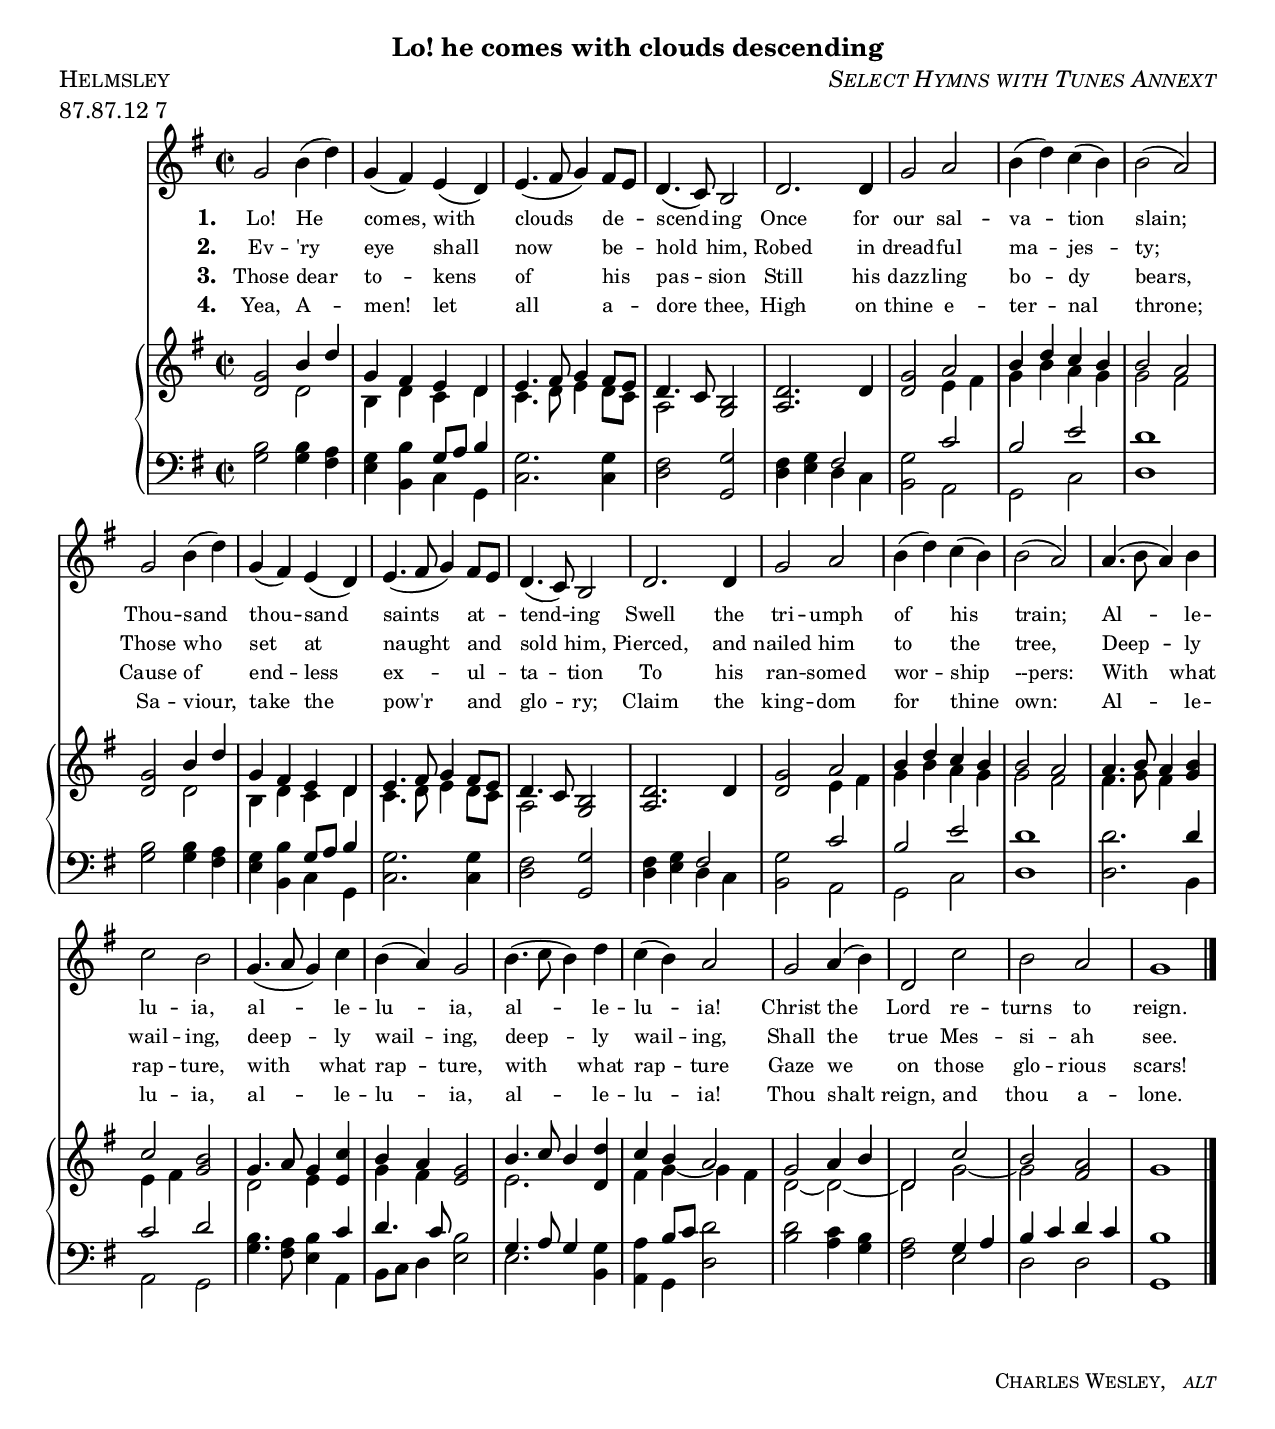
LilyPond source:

% Version 1.2
% Last edit: March 10, 2006
% The music and words produced by this source code are believed
% to be in the public domain in the United States. The source
% code itself is covered by the Creative Commons Attribution-
% NonCommercial license, 
% http://creativecommons.org/licenses/by-nc/2.5/
% Attribution: Geoff Horton

% **** Note: Running this file through lilypond produces a lot of
% **** "programming error: adding reverse spring, setting to unit
% **** continuing, cross fingers" error messages. It doesn't seem
% **** to affect the final output, so they can safely be ignored.

\version "2.8.0"
\include "english.ly"

#(set-default-paper-size "letter")
#(set-global-staff-size 20)

% *** play with sizes a little to get it to fit on one page

\paper {
  ragged-bottom = ##t
  top-margin = 0.25\in
  bottom-margin = 0.25\in
  between-system-space = 0.25\in
  head-separation = 0\in
  page-top-space = 0\in
}

title = "Lo! he comes with clouds descending"
composer = \markup { \italic "Select Hymns with Tunes Annext" }
poet =  \markup { "Charles Wesley, " \italic " alt" }
meter = "87.87.12 7"
piece = "Helmsley"
arranger = ""

world = {
  \key g \major
  \time 2/2
}

optSlur = \tag #'withoutSlur { \once \override Slur #'transparent = ##t }

melody = \relative c'' {
  \world
  \autoBeamOff
  g2 \optSlur b4( d) |
  \optSlur g,( fs) \optSlur e( d) |
  \optSlur e4.( fs8 g4) fs8[ e] |
  \optSlur d4.( c8) b2 | d2. d4 |
  g2 a | \optSlur b4( d) \optSlur c( b) |
  \optSlur b2( a) |
  g2 \optSlur b4( d) |
  \optSlur g,( fs) \optSlur e( d) |
  \optSlur e4.( fs8 g4) fs8[ e] |
  \optSlur d4.( c8) b2 |
  d2. d4 |
  g2 a |
  \optSlur b4( d) \optSlur c( b) |
  \optSlur b2( a) |
  \optSlur a4.( b8 a4) b |
  c2 b |
  \optSlur g4.( a8 g4) c |
  \optSlur b( a) g2 |
  \optSlur b4.( c8 b4) d |
  \optSlur c( b) a2 |
  g \optSlur a4( b) |
  d,2 c' |
  b a |
  g1 \bar "|."
}


alto = \relative c' {
  \world
  d2 d2 |
  b4 d c d |
  c4. d8 e4 d8 c |
  a2 g |
  a2. d4 |
  d2 e4 fs |
  g b a g |
  g2 fs |
  d2 d2 |
  b4 d c d |
  c4. d8 e4 d8 c |
  a2 g |
  a2. d4 |
  d2 e4 fs |
  g b a g |
  g2 fs |
  fs4. g8 fs4 g |
  e fs g2 |
  d e4 e |
  g fs e2 |
  e2. d4 |
  fs g ~ g fs |
  d2 ~ d ~ |
  d g ~ |
  g fs |
  g1 \bar "|."
}

tenor = \relative c' {
  \world
  b2 b4 a |
  g b g8 a b4 |
  g2. g4 |
  fs2 g |
  fs4 g fs2 |
  g2 c |
  b e |
  d1 |
  b2 b4 a |
  g b g8 a b4 |
  g2. g4 |
  fs2 g |
  fs4 g fs2 |
  g2 c |
  b e |
  d1 |
  d2. d4 |
  c2 d |
  b4. a8 b4 c |
  d4. c8 b2 |
  g4. a8 g4 g |
  a b8 c d2 |
  d c4 b |
  a2 g4 a |
  b c d c |
  b1 \bar "|."
}

bass = \relative c' {
  \world
  g2 g4 fs |
  e b c g |
  c2. c4 |
  d2 g, |
  d'4 e d c |
  b2 a |
  g c |
  d1 |
  g2 g4 fs |
  e b c g |
  c2. c4 |
  d2 g, |
  d'4 e d c |
  b2 a |
  g c |
  d1 |
  d2. b4 |
  a2 g |
  g'4. fs8 e4 a, |
  b8 c d4 e2 |
  e2. b4 |
  a g d'2 |
  b' a4 g |
  fs2 e |
  d d |
  g,1 \bar "|."
}


verseOne = \lyricmode {
  \set stanza = "1. "
  Lo! He comes, with clouds de -- scend -- ing
  Once for our sal -- va -- tion slain;
  Thou -- sand thou -- sand saints at -- tend -- ing
  Swell the tri -- umph of his train;
  Al -- le -- lu -- ia, al -- le -- lu -- ia, al -- le -- lu -- ia!
  Christ the Lord re -- turns to reign.
}

verseTwo = \lyricmode {
  \set stanza = "2. "
  Ev -- 'ry eye shall now be -- hold him,
  Robed in dread -- ful ma -- jes -- ty;
  Those who set at naught and sold him,
  Pierced, and nailed him to the tree,
  Deep -- ly wail -- ing, deep -- ly wail -- ing, deep -- ly wail -- ing,
  Shall the true Mes -- si -- ah see.
}

verseThree = \lyricmode {
  \set stanza = "3. "
  Those dear to -- kens of his pas -- sion
  Still his dazz -- ling bo -- dy bears,
  Cause of end -- less ex -- ul -- ta -- tion
  To his ran -- somed wor -- ship --pers:
  With what rap -- ture, with what rap -- ture, with what rap -- ture
  Gaze we on those glo -- rious scars!
}

verseFour = \lyricmode {
  \set stanza = "4. "
  Yea, A -- men! let all a -- dore thee,
  High on thine e -- ter -- nal throne;
  Sa -- viour, take the pow'r and glo -- ry;
  Claim the king -- dom for thine own:
  Al -- le -- lu -- ia, al -- le -- lu -- ia, al -- le -- lu -- ia!
  Thou shalt reign, and thou a -- lone.
}

\markup {
  \column {
    \fill-line { \large \bold \title } % title
    \fill-line { \caps \piece               % piece
	         \caps \composer      % composer
	  }
    \fill-line { \meter          % meter
	         \arranger           % arranger
	  }
  }
}

\score {
  <<
    \context Staff = melody <<
      \removeWithTag #'withoutSlur
      \context Voice = melody { \melody } 
      \context Lyrics = one \lyricsto melody \verseOne
      \context Lyrics = two \lyricsto melody \verseTwo
      \context Lyrics = three \lyricsto melody \verseThree
      \context Lyrics = four \lyricsto melody \verseFour
    >>
    \context PianoStaff <<
      \context Staff = upper <<
        \set Staff.printPartCombineTexts = ##f
        \partcombine
        \melody
        \alto
      >>
      \context Staff = lower <<
        \set Staff.printPartCombineTexts = ##f
        \clef bass
        \partcombine
        \tenor
        \bass
      >>
    >>
  >>
  \layout {
    \context {
      \Score
      % **** Turns off bar numbering
      \remove "Bar_number_engraver"
    }
    \context {
      \Lyrics
      % **** Prevents lyrics from running too close together
      \override LyricSpace #'minimum-distance = #0.6
      % **** Makes the text of lyrics a little smaller
      \override LyricText #'font-size = #-1
      % **** Moves lines of lyrics closer together
      \override VerticalAxisGroup #'minimum-Y-extent = #'(-1 . 1)
    }
    \context {
      \Staff
      % **** Moves staves a little closer together
      \override VerticalAxisGroup #'minimum-Y-extent = #'(-2 . 2)
    }
  }
}

\markup {
  \fill-line {
    " "
    \column {
      \small \caps \poet % poet
    }
  }
}

%{

The music and words given here are as in the _Hymnal 1940_. I have
been unable to tell for certain what "minor alterations of individual words"
(_The Hymnal 1940 Companion_) were made to Wesley's original text.

There is another set of texts including material from John Cennick. As found in the
_Worship and Service Hymnal_, they read:

Lo! He comes with clouds descending
Once for our salvation slain;
Thousand thousand aints attending,
Swell the triumph of his train:
Hallelujah! Hallelujah! [Hallelujah!]
God appears on earth to reign.

Every eye shall now behold Him,
Robed in dreadful majesty;
Those who set at naught and sold Him,
Pierced and nailed Him to the tree,
Deeply wailing, deeply wailing, [deeply wailing]
Shall the true Messiah see.

Yea, Amen! let all adore Thee,
High on Thine eternal throne;
Saviour, take the power and glory;
Claim the kingdom for Thine own:
O come quickly, O come quickly, [O come quickly]
Hallelujah! Come, Lord, come.

  Change log:
  3-24-06 Move to 2.8, current formatting
%}